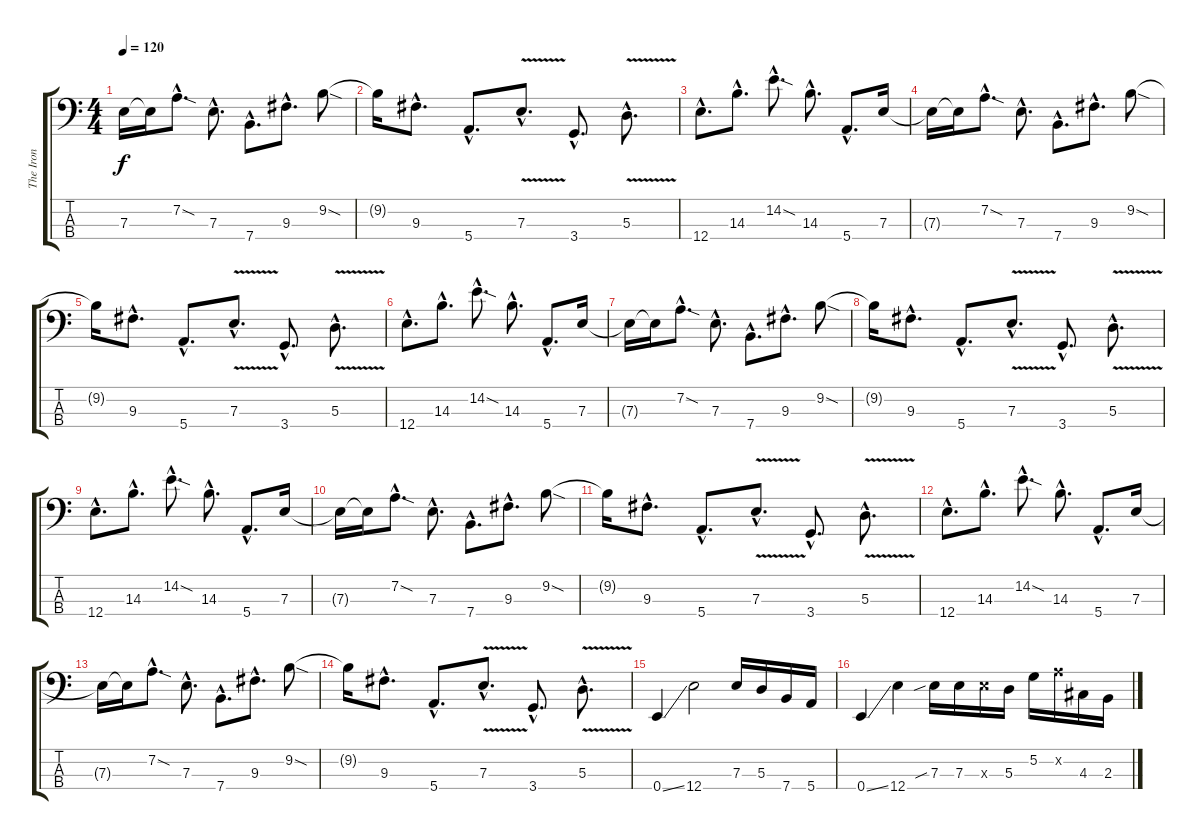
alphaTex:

\track ("The Iron" "The Iron") {instrument electricbassfinger}
\staff {score tabs}
\tuning (G2 D2 A1 E1) {hide}
\ts (4 4)
\tempo 120
\clef f4
\ks c
7.3{t}.16{dy f} 7.3{t}.16 7.2{sod hac}.8{d} 7.3{hac}.8{d} 7.4{hac}.8{d} 9.3{hac}.8{d} 9.2{sod}.8 |
9.2{t}.16 9.3{hac}.8{d} 5.4{hac}.8{d} 7.3{v hac}.8{d} 3.4{hac}.8{d} 5.3{v hac}.8{d} |
12.4{hac}.8{d} 14.3{hac}.8{d} 14.2{sod hac}.8{d} 14.3{hac}.8{d} 5.4{hac}.8{d} 7.3.16 |
7.3{t}.16 7.3{t}.16 7.2{sod hac}.8{d} 7.3{hac}.8{d} 7.4{hac}.8{d} 9.3{hac}.8{d} 9.2{sod}.8 |
9.2{t}.16 9.3{hac}.8{d} 5.4{hac}.8{d} 7.3{v hac}.8{d} 3.4{hac}.8{d} 5.3{v hac}.8{d} |
12.4{hac}.8{d} 14.3{hac}.8{d} 14.2{sod hac}.8{d} 14.3{hac}.8{d} 5.4{hac}.8{d} 7.3.16 |
7.3{t}.16 7.3{t}.16 7.2{sod hac}.8{d} 7.3{hac}.8{d} 7.4{hac}.8{d} 9.3{hac}.8{d} 9.2{sod}.8 |
9.2{t}.16 9.3{hac}.8{d} 5.4{hac}.8{d} 7.3{v hac}.8{d} 3.4{hac}.8{d} 5.3{v hac}.8{d} |
12.4{hac}.8{d} 14.3{hac}.8{d} 14.2{sod hac}.8{d} 14.3{hac}.8{d} 5.4{hac}.8{d} 7.3.16 |
7.3{t}.16 7.3{t}.16 7.2{sod hac}.8{d} 7.3{hac}.8{d} 7.4{hac}.8{d} 9.3{hac}.8{d} 9.2{sod}.8 |
9.2{t}.16 9.3{hac}.8{d} 5.4{hac}.8{d} 7.3{v hac}.8{d} 3.4{hac}.8{d} 5.3{v hac}.8{d} |
12.4{hac}.8{d} 14.3{hac}.8{d} 14.2{sod hac}.8{d} 14.3{hac}.8{d} 5.4{hac}.8{d} 7.3.16 |
7.3{t}.16 7.3{t}.16 7.2{sod hac}.8{d} 7.3{hac}.8{d} 7.4{hac}.8{d} 9.3{hac}.8{d} 9.2{sod}.8 |
9.2{t}.16 9.3{hac}.8{d} 5.4{hac}.8{d} 7.3{v hac}.8{d} 3.4{hac}.8{d} 5.3{v hac}.8{d} |
0.4{ss}.4 12.4.2 7.3.16 5.3.16 7.4.16 5.4.16 |
0.4{ss}.4 12.4.4 7.3{sib}.16 7.3.16 7.3{x}.16 5.3.16 5.2.16 7.2{x}.16 4.3.16 2.3.16
